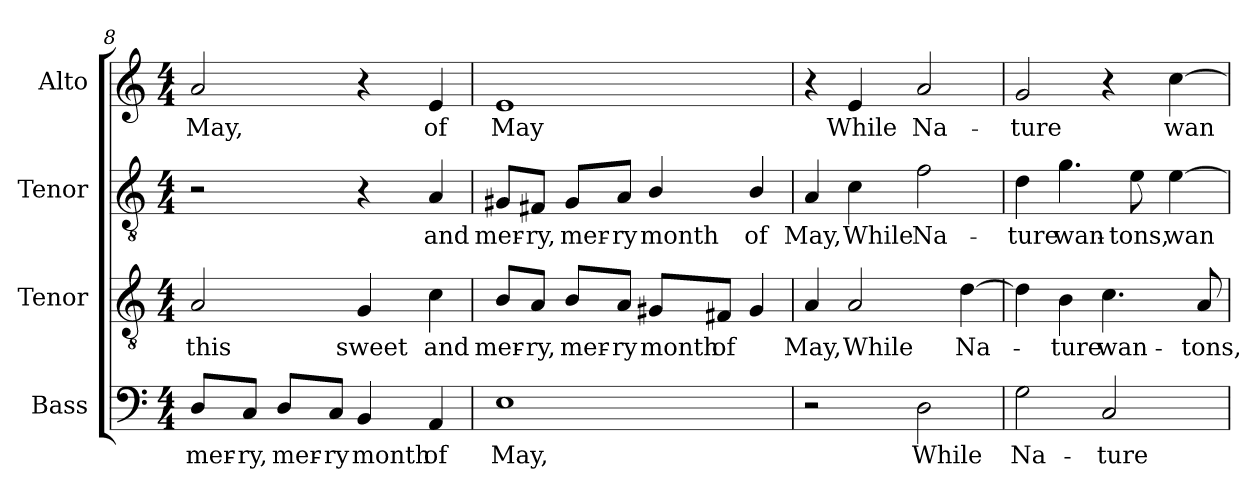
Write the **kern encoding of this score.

**kern	**text	**kern	**text	**kern	**text	**kern	**text
*part4	*part4	*part3	*part3	*part2	*part2	*part1	*part1
*staff4	*staff4	*staff3	*staff3	*staff2	*staff2	*staff1	*staff1
*I"Bass	*	*I"Tenor	*	*I"Tenor	*	*I"Alto	*
*I'B.	*	*I'T.	*	*I'T.	*	*I'A.	*
*clefF4	*	*clefGv2	*	*clefGv2	*	*clefG2	*
*	*	*ITrd7c12	*	*ITrd7c12	*	*	*
*k[]	*	*k[]	*	*k[]	*	*k[]	*
*C:	*	*C:	*	*C:	*	*C:	*
*M4/4	*	*M4/4	*	*M4/4	*	*M4/4	*
=8	=8	=8	=8	=8	=8	=8	=8
!	!LO:LY:b:color=#000000	!	!	!	!	!	!
!	!	!	!LO:LY:b:color=#000000	!	!	!	!
!	!	!	!	!	!	!	!LO:LY:b:color=#000000
8Di/L	mer-	2AAi/	this	2r	.	2ai/	May,
!	!LO:LY:b:color=#000000	!	!	!	!	!	!
8Ci/J	-ry,	.	.	.	.	.	.
!	!LO:LY:b:color=#000000	!	!	!	!	!	!
8Di/L	mer-	.	.	.	.	.	.
!	!LO:LY:b:color=#000000	!	!	!	!	!	!
8Ci/J	-ry	.	.	.	.	.	.
!	!LO:LY:b:color=#000000	!	!	!	!	!	!
!	!	!	!LO:LY:b:color=#000000	!	!	!	!
4BBi/	month	4GGi/	sweet	4r	.	4r	.
!	!LO:LY:b:color=#000000	!	!	!	!	!	!
!	!	!	!LO:LY:b:color=#000000	!	!	!	!
!	!	!	!	!	!LO:LY:b:color=#000000	!	!
!	!	!	!	!	!	!	!LO:LY:b:color=#000000
4AAi/	of	4Ci\	and	4AAi/	and	4ei/	of
=9	=9	=9	=9	=9	=9	=9	=9
!	!LO:LY:b:color=#000000	!	!	!	!	!	!
!	!	!	!LO:LY:b:color=#000000	!	!	!	!
!	!	!	!	!	!LO:LY:b:color=#000000	!	!
!	!	!	!	!	!	!	!LO:LY:b:color=#000000
1Ei	May,	8BBi/L	mer-	8GG#Xi/L	mer-	1ei	May
!	!	!	!LO:LY:b:color=#000000	!	!	!	!
!	!	!	!	!	!LO:LY:b:color=#000000	!	!
.	.	8AAi/J	-ry,	8FF#Xi/J	-ry,	.	.
!	!	!	!LO:LY:b:color=#000000	!	!	!	!
!	!	!	!	!	!LO:LY:b:color=#000000	!	!
.	.	8BBi/L	mer-	8GG#i/L	mer-	.	.
!	!	!	!LO:LY:b:color=#000000	!	!	!	!
!	!	!	!	!	!LO:LY:b:color=#000000	!	!
.	.	8AAi/J	-ry	8AAi/J	-ry	.	.
!	!	!	!LO:LY:b:color=#000000	!	!	!	!
!	!	!	!	!	!LO:LY:b:color=#000000	!	!
.	.	8GG#Xi/L	month	4BBi/	month	.	.
!	!	!	!LO:LY:b:color=#000000	!	!	!	!
.	.	8FF#Xi/J	of	.	.	.	.
!	!	!	!	!	!LO:LY:b:color=#000000	!	!
.	.	4GG#i/	.	4BBi/	of	.	.
!!LO:LB:g=z
=10	=10	=10	=10	=10	=10	=10	=10
!	!	!	!LO:LY:b:color=#000000	!	!	!	!
!	!	!	!	!	!LO:LY:b:color=#000000	!	!
2r	.	4AAi/	May,	4AAi/	May,	4r	.
!	!	!	!LO:LY:b:color=#000000	!	!	!	!
!	!	!	!	!	!LO:LY:b:color=#000000	!	!
!	!	!	!	!	!	!	!LO:LY:b:color=#000000
.	.	2AAi/	While	4Ci\	While	4ei/	While
!	!LO:LY:b:color=#000000	!	!	!	!	!	!
!	!	!	!	!	!LO:LY:b:color=#000000	!	!
!	!	!	!	!	!	!	!LO:LY:b:color=#000000
2Di\	While	.	.	2Fi\	Na-	2ai/	Na-
!	!	!	!LO:LY:b:color=#000000	!	!	!	!
.	.	[4Di\	Na-	.	.	.	.
=11	=11	=11	=11	=11	=11	=11	=11
!	!LO:LY:b:color=#000000	!	!	!	!	!	!
!	!	!	!	!	!LO:LY:b:color=#000000	!	!
!	!	!	!	!	!	!	!LO:LY:b:color=#000000
2Gi\	Na-	4Di\]	.	4Di\	-ture	2gi/	-ture
!	!	!	!LO:LY:b:color=#000000	!	!	!	!
!	!	!	!	!	!LO:LY:b:color=#000000	!	!
.	.	4BBi\	-ture	4.Gi\	wan-	.	.
!	!LO:LY:b:color=#000000	!	!	!	!	!	!
!	!	!	!LO:LY:b:color=#000000	!	!	!	!
2Ci/	-ture	4.Ci\	wan-	.	.	4r	.
!	!	!	!	!	!LO:LY:b:color=#000000	!	!
.	.	.	.	8Ei\	-tons,	.	.
!	!	!	!	!	!LO:LY:b:color=#000000	!	!
!	!	!	!	!	!	!	!LO:LY:b:color=#000000
.	.	.	.	[4Ei\	wan-	[4cci\	wan-
!	!	!	!LO:LY:b:color=#000000	!	!	!	!
.	.	8AAi/	-tons,	.	.	.	.
=	=	=	=	=	=	=	=
*-	*-	*-	*-	*-	*-	*-	*-
